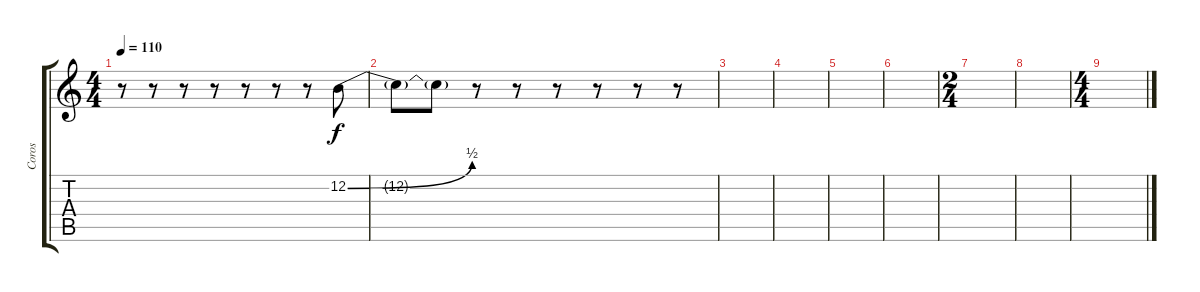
\track ("Coros" "Coros") {instrument reedorgan}
\staff {score tabs}
\tuning (E4 B3 G3 D3 A2 E2) {hide}
\ts (4 4)
\tempo 110
\clef g2
\ks c
r.8{dy f} r.8 r.8 r.8 r.8 r.8 r.8 12.2{be (bend 0 0 60 2)}.8 |
12.2{t}.8 12.2{t}.8 r.8 r.8 r.8 r.8 r.8 r.8 |
|
|
|
|
\ts (2 4)
|
|
\ts (4 4)
